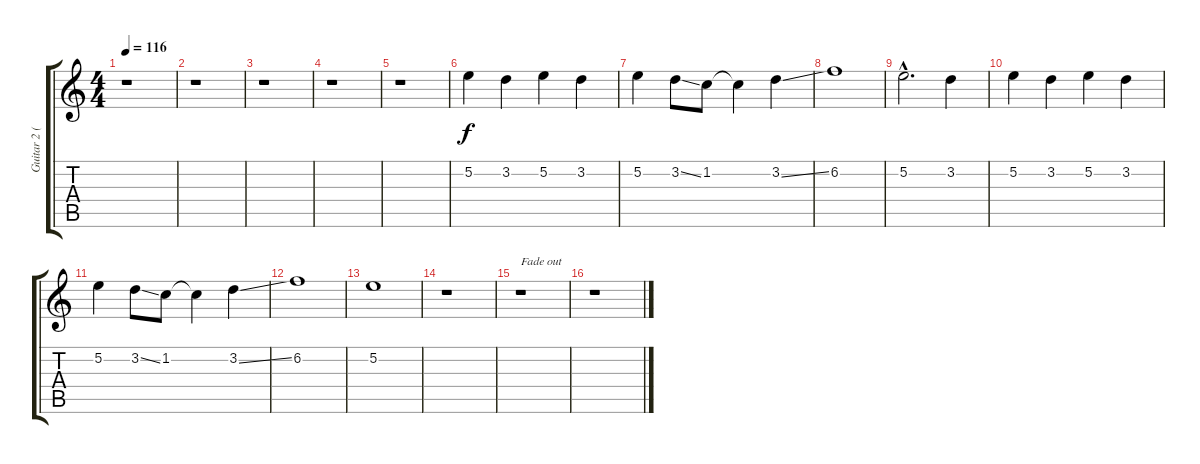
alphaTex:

\track ("Guitar 2 (solo)" "Guitar 2 (") {instrument distortionguitar}
\staff {score tabs}
\tuning (E4 B3 G3 D3 A2 E2) {hide}
\ts (4 4)
\tempo 116
\clef g2
\ks c
r.1{dy f} |
r.1 |
r.1 |
r.1 |
r.1 |
5.2.4 3.2.4 5.2.4 3.2.4 |
5.2.4 3.2{ss}.8 1.2.8 1.2{t}.4 3.2{ss}.4 |
6.2.1 |
5.2{hac}.2{d} 3.2.4 |
5.2.4 3.2.4 5.2.4 3.2.4 |
5.2.4 3.2{ss}.8 1.2.8 1.2{t}.4 3.2{ss}.4 |
6.2.1 |
5.2.1 |
r.1 |
r.1{txt "Fade out"} |
r.1
